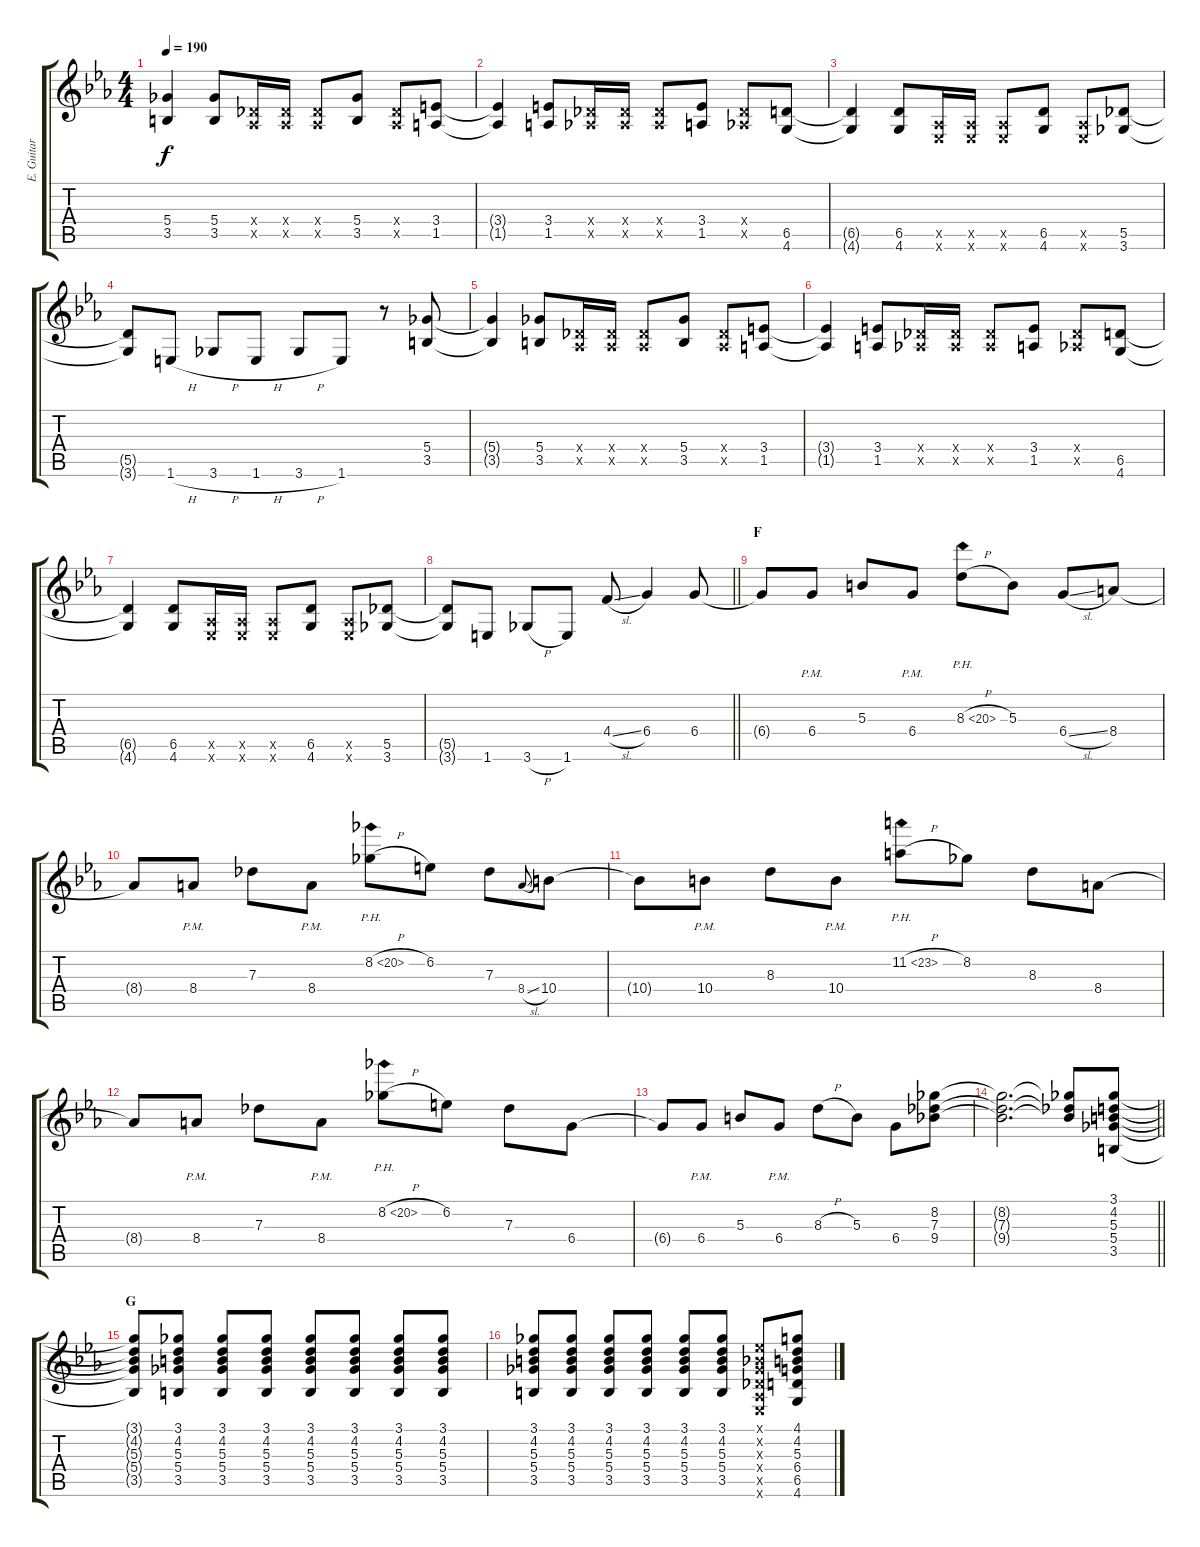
\track ("E. Guitar II" "E. Guitar ") {instrument overdrivenguitar}
\staff {score tabs}
\tuning (Eb4 Bb3 Gb3 Db3 Ab2 Eb2) {hide}
\ts (4 4)
\tempo 190
\clef g2
\ks eb
(5.4{t} 3.5{t}).4{dy f} (5.4 3.5).8 (0.4{x} 0.5{x}).16 (0.4{x} 0.5{x}).16 (0.4{x} 0.5{x}).8 (5.4 3.5).8 (0.4{x} 0.5{x}).8 (3.4 1.5).8 |
(3.4{t} 1.5{t}).4 (3.4 1.5).8 (0.4{x} 0.5{x}).16 (0.4{x} 0.5{x}).16 (0.4{x} 0.5{x}).8 (3.4 1.5).8 (0.4{x} 0.5{x}).8 (6.5 4.6).8 |
(6.5{t} 4.6{t}).4 (6.5 4.6).8 (0.5{x} 0.6{x}).16 (0.5{x} 0.6{x}).16 (0.5{x} 0.6{x}).8 (6.5 4.6).8 (0.5{x} 0.6{x}).8 (5.5 3.6).8 |
(5.5{t} 3.6{t}).8 1.6{h}.8 3.6{h}.8 1.6{h}.8 3.6{h}.8 1.6.8 r.8 (5.4 3.5).8 |
(5.4{t} 3.5{t}).4 (5.4 3.5).8 (0.4{x} 0.5{x}).16 (0.4{x} 0.5{x}).16 (0.4{x} 0.5{x}).8 (5.4 3.5).8 (0.4{x} 0.5{x}).8 (3.4 1.5).8 |
(3.4{t} 1.5{t}).4 (3.4 1.5).8 (0.4{x} 0.5{x}).16 (0.4{x} 0.5{x}).16 (0.4{x} 0.5{x}).8 (3.4 1.5).8 (0.4{x} 0.5{x}).8 (6.5 4.6).8 |
(6.5{t} 4.6{t}).4 (6.5 4.6).8 (0.5{x} 0.6{x}).16 (0.5{x} 0.6{x}).16 (0.5{x} 0.6{x}).8 (6.5 4.6).8 (0.5{x} 0.6{x}).8 (5.5 3.6).8 |
\barLineRight lightlight
(5.5{t} 3.6{t}).8 1.6.8 3.6{h}.8 1.6.8 4.4{sl}.8 6.4.4 6.4.8 |
\section ("" "F")
6.4{t}.8 6.4{pm}.8 5.3.8 6.4{pm}.8 8.3{ph 12 h}.8 5.3.8 6.4{sl}.8 8.4.8 |
8.4{t}.8 8.4{pm}.8 7.3.8 8.4{pm}.8 8.2{ph 12 h}.8 6.2.8 7.3.8 8.4{sl}.8{gr onbeat} 10.4.8 |
10.4{t}.8 10.4{pm}.8 8.3.8 10.4{pm}.8 11.2{ph 12 h}.8 8.2.8 8.3.8 8.4.8 |
8.4{t}.8 8.4{pm}.8 7.3.8 8.4{pm}.8 8.2{ph 12 h}.8 6.2.8 7.3.8 6.4.8 |
6.4{t}.8 6.4{pm}.8 5.3.8 6.4{pm}.8 8.3{h}.8 5.3.8 6.4.8 (8.2 7.3 9.4).8 |
\barLineRight lightlight
(8.2{t} 7.3{t} 9.4{t}).2{d} (8.2{t} 7.3{t} 9.4{t}).8 (3.1 4.2 5.3 5.4 3.5).8 |
\section ("" "G")
(3.1{t} 4.2{t} 5.3{t} 5.4{t} 3.5{t}).8 (3.1 4.2 5.3 5.4 3.5).8 (3.1 4.2 5.3 5.4 3.5).8 (3.1 4.2 5.3 5.4 3.5).8 (3.1 4.2 5.3 5.4 3.5).8 (3.1 4.2 5.3 5.4 3.5).8 (3.1 4.2 5.3 5.4 3.5).8 (3.1 4.2 5.3 5.4 3.5).8 |
(3.1 4.2 5.3 5.4 3.5).8 (3.1 4.2 5.3 5.4 3.5).8 (3.1 4.2 5.3 5.4 3.5).8 (3.1 4.2 5.3 5.4 3.5).8 (3.1 4.2 5.3 5.4 3.5).8 (3.1 4.2 5.3 5.4 3.5).8 (0.1{x} 0.2{x} 0.3{x} 0.4{x} 0.5{x} 0.6{x}).8 (4.1 4.2 5.3 6.4 6.5 4.6).8
